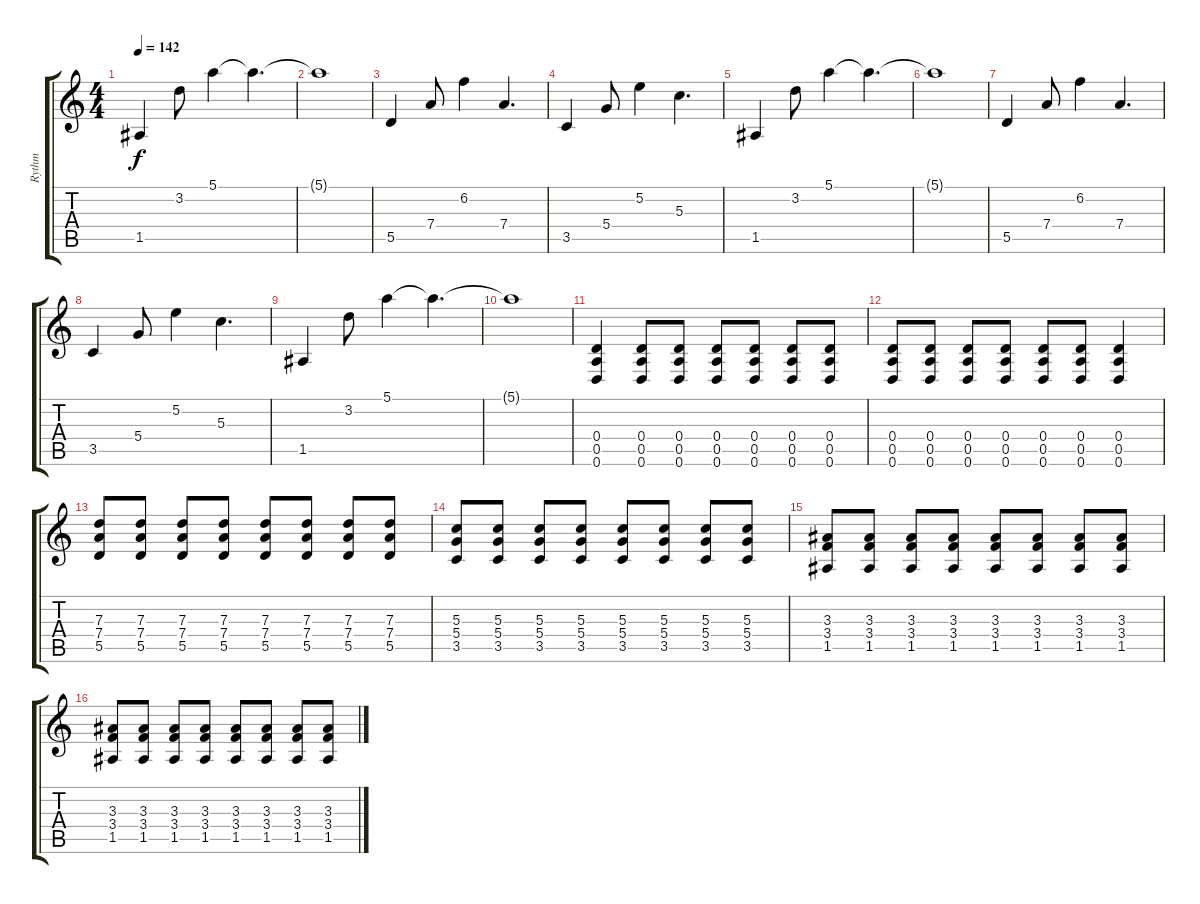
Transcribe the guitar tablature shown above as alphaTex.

\track ("Rythm" "Rythm") {instrument distortionguitar}
\staff {score tabs}
\tuning (E4 B3 G3 D3 A2 D2) {hide}
\ts (4 4)
\tempo 142
\clef g2
\ks c
1.5.4{dy f} 3.2.8 5.1.4 5.1{t}.4{d} |
5.1{t}.1 |
5.5.4 7.4.8 6.2.4 7.4.4{d} |
3.5.4 5.4.8 5.2.4 5.3.4{d} |
1.5.4 3.2.8 5.1.4 5.1{t}.4{d} |
5.1{t}.1 |
5.5.4 7.4.8 6.2.4 7.4.4{d} |
3.5.4 5.4.8 5.2.4 5.3.4{d} |
1.5.4 3.2.8 5.1.4 5.1{t}.4{d} |
5.1{t}.1 |
(0.4 0.5 0.6).4 (0.4 0.5 0.6).8 (0.4 0.5 0.6).8 (0.4 0.5 0.6).8 (0.4 0.5 0.6).8 (0.4 0.5 0.6).8 (0.4 0.5 0.6).8 |
(0.4 0.5 0.6).8 (0.4 0.5 0.6).8 (0.4 0.5 0.6).8 (0.4 0.5 0.6).8 (0.4 0.5 0.6).8 (0.4 0.5 0.6).8 (0.4 0.5 0.6).4 |
(7.3 7.4 5.5).8 (7.3 7.4 5.5).8 (7.3 7.4 5.5).8 (7.3 7.4 5.5).8 (7.3 7.4 5.5).8 (7.3 7.4 5.5).8 (7.3 7.4 5.5).8 (7.3 7.4 5.5).8 |
(5.3 5.4 3.5).8 (5.3 5.4 3.5).8 (5.3 5.4 3.5).8 (5.3 5.4 3.5).8 (5.3 5.4 3.5).8 (5.3 5.4 3.5).8 (5.3 5.4 3.5).8 (5.3 5.4 3.5).8 |
(3.3 3.4 1.5).8 (3.3 3.4 1.5).8 (3.3 3.4 1.5).8 (3.3 3.4 1.5).8 (3.3 3.4 1.5).8 (3.3 3.4 1.5).8 (3.3 3.4 1.5).8 (3.3 3.4 1.5).8 |
(3.3 3.4 1.5).8 (3.3 3.4 1.5).8 (3.3 3.4 1.5).8 (3.3 3.4 1.5).8 (3.3 3.4 1.5).8 (3.3 3.4 1.5).8 (3.3 3.4 1.5).8 (3.3 3.4 1.5).8
